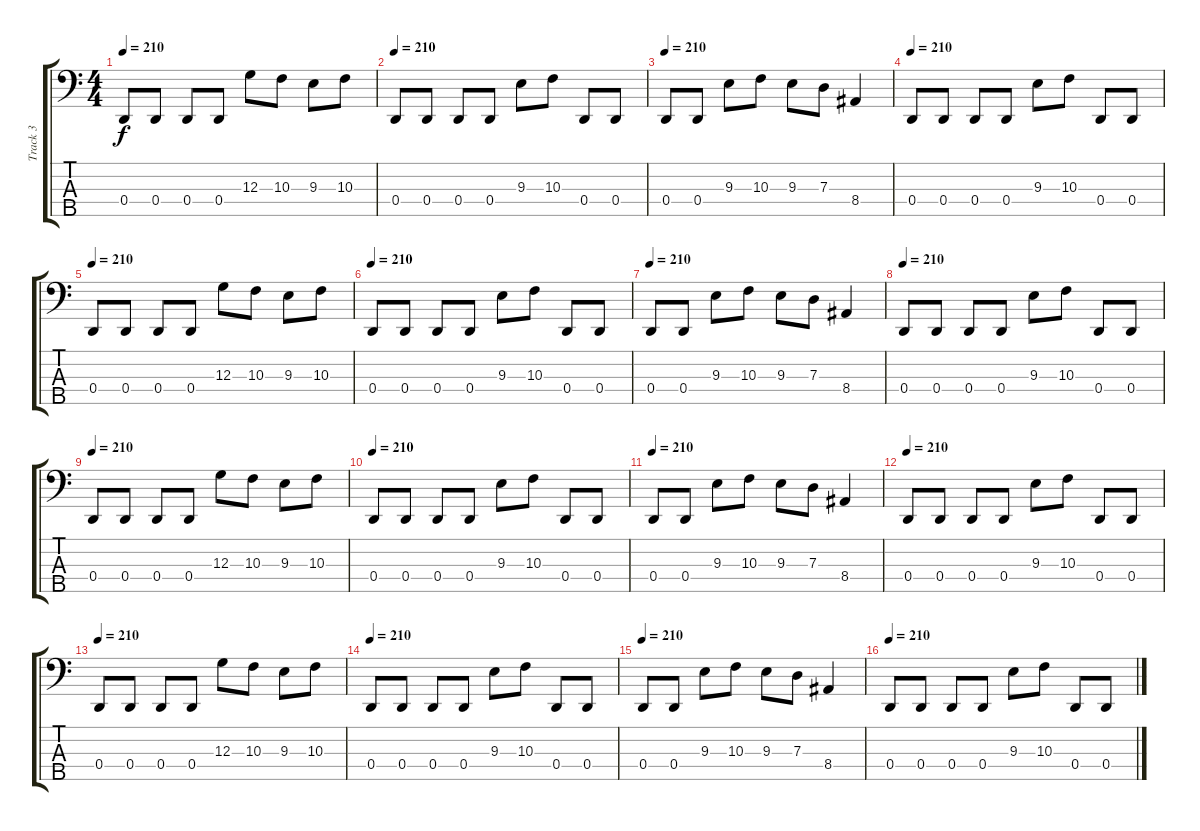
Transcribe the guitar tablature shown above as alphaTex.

\track ("Track 3" "Track 3") {instrument electricbasspick}
\staff {score tabs}
\tuning (F2 C2 G1 D1 A0) {hide}
\ts (4 4)
\tempo 210
\clef f4
\ks c
0.4.8{dy f} 0.4.8 0.4.8 0.4.8 12.3.8 10.3.8 9.3.8 10.3.8 |
\tempo 210
0.4.8 0.4.8 0.4.8 0.4.8 9.3.8 10.3.8 0.4.8 0.4.8 |
\tempo 210
0.4.8 0.4.8 9.3.8 10.3.8 9.3.8 7.3.8 8.4.4 |
\tempo 210
0.4.8 0.4.8 0.4.8 0.4.8 9.3.8 10.3.8 0.4.8 0.4.8 |
\tempo 210
0.4.8 0.4.8 0.4.8 0.4.8 12.3.8 10.3.8 9.3.8 10.3.8 |
\tempo 210
0.4.8 0.4.8 0.4.8 0.4.8 9.3.8 10.3.8 0.4.8 0.4.8 |
\tempo 210
0.4.8 0.4.8 9.3.8 10.3.8 9.3.8 7.3.8 8.4.4 |
\tempo 210
0.4.8 0.4.8 0.4.8 0.4.8 9.3.8 10.3.8 0.4.8 0.4.8 |
\tempo 210
0.4.8 0.4.8 0.4.8 0.4.8 12.3.8 10.3.8 9.3.8 10.3.8 |
\tempo 210
0.4.8 0.4.8 0.4.8 0.4.8 9.3.8 10.3.8 0.4.8 0.4.8 |
\tempo 210
0.4.8 0.4.8 9.3.8 10.3.8 9.3.8 7.3.8 8.4.4 |
\tempo 210
0.4.8 0.4.8 0.4.8 0.4.8 9.3.8 10.3.8 0.4.8 0.4.8 |
\tempo 210
0.4.8 0.4.8 0.4.8 0.4.8 12.3.8 10.3.8 9.3.8 10.3.8 |
\tempo 210
0.4.8 0.4.8 0.4.8 0.4.8 9.3.8 10.3.8 0.4.8 0.4.8 |
\tempo 210
0.4.8 0.4.8 9.3.8 10.3.8 9.3.8 7.3.8 8.4.4 |
\tempo 210
0.4.8 0.4.8 0.4.8 0.4.8 9.3.8 10.3.8 0.4.8 0.4.8
